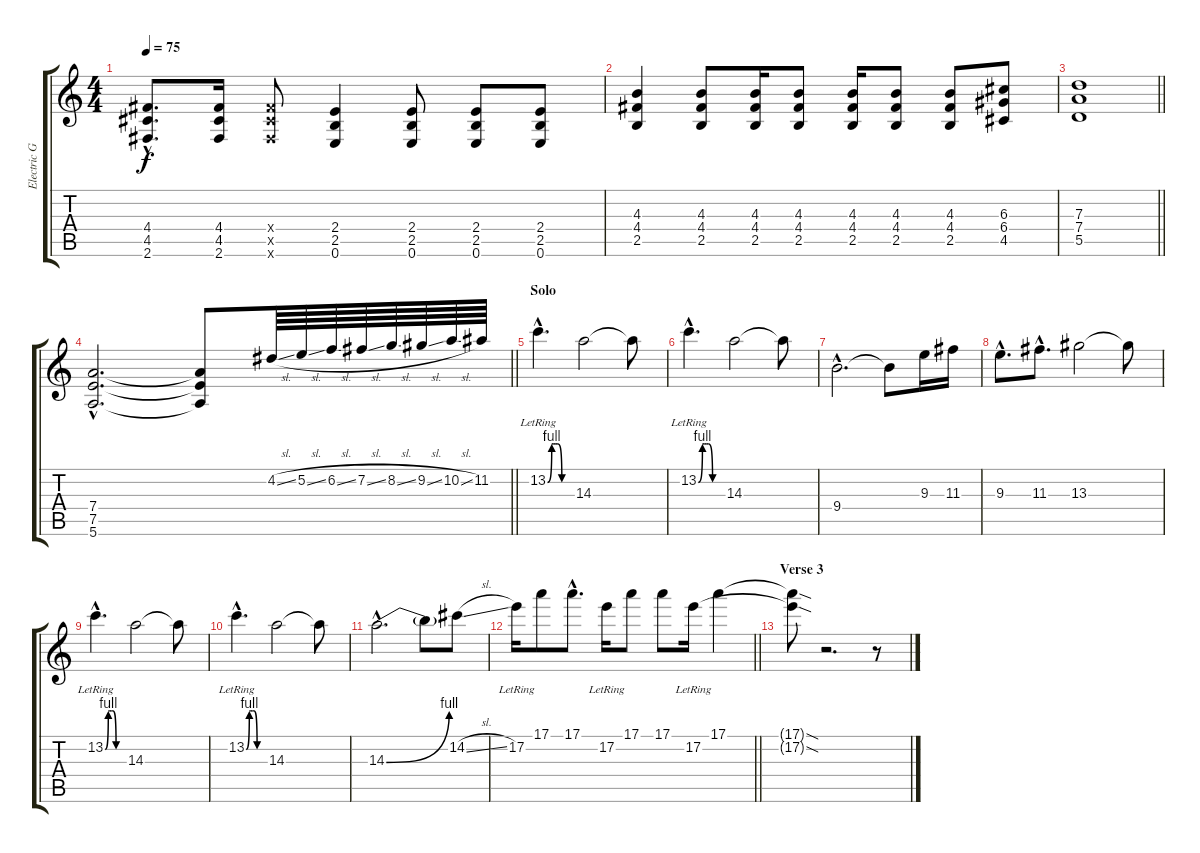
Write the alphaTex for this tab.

\track ("Electric Guitar" "Electric G") {instrument overdrivenguitar}
\staff {score tabs}
\tuning (E4 B3 G3 D3 A2 E2) {hide}
\ts (4 4)
\tempo 75
\clef g2
\ks c
(4.4{hac} 4.5{hac} 2.6{hac}).8{d dy f} (4.4 4.5 2.6).16 (4.4{x} 4.5{x} 2.6{x}).8 (2.4 2.5 0.6).4 (2.4 2.5 0.6).8 (2.4 2.5 0.6).8 (2.4 2.5 0.6).8 |
(4.3 4.4 2.5).4 (4.3 4.4 2.5).8 (4.3 4.4 2.5).16 (4.3 4.4 2.5).8 (4.3 4.4 2.5).16 (4.3 4.4 2.5).8 (4.3 4.4 2.5).8 (6.3 6.4 4.5).8 |
\barLineRight lightlight
(7.3 7.4 5.5).1 |
\barLineRight lightlight
(7.4{hac} 7.5{hac} 5.6{hac}).2{d} (7.4{t} 7.5{t} 5.6{t}).8 4.2{sl}.64 5.2{sl}.64 6.2{sl}.64 7.2{sl}.64 8.2{sl}.64 9.2{sl}.64 10.2{sl}.64 11.2.64 |
\section ("" "Solo")
13.2{be (custom 0 0 10 4 15 4 20 4 25 4 35 0 60 0) hac lr}.4{d volume 16} 14.3.2 14.3{t}.8 |
13.2{be (custom 0 0 10 4 15 4 20 4 25 4 35 0 60 0) hac lr}.4{d} 14.3.2 14.3{t}.8 |
9.4{hac}.2{d} 9.4{t}.8 9.3.16 11.3.16 |
9.3{hac}.8{d} 11.3{hac}.8{d} 13.3.2 13.3{t}.8 |
13.2{be (custom 0 0 10 4 15 4 20 4 25 4 35 0 60 0) hac lr}.4{d} 14.3.2 14.3{t}.8 |
13.2{be (custom 0 0 10 4 15 4 20 4 25 4 35 0 60 0) hac lr}.4{d} 14.3.2 14.3{t}.8 |
14.3{be (bend 0 0 60 4) hac}.2{d} 14.3{t}.8 14.2{sl}.8 |
\barLineRight lightlight
17.2{lr}.16 17.1{lr}.8 17.1{hac}.8{d} 17.2{lr}.16 17.1.8 17.1.8 17.2{lr}.16 17.1{lr}.4 |
\section ("" "Verse 3")
(17.1{sod t} 17.2{sod t}).8 r.2{d} r.8
